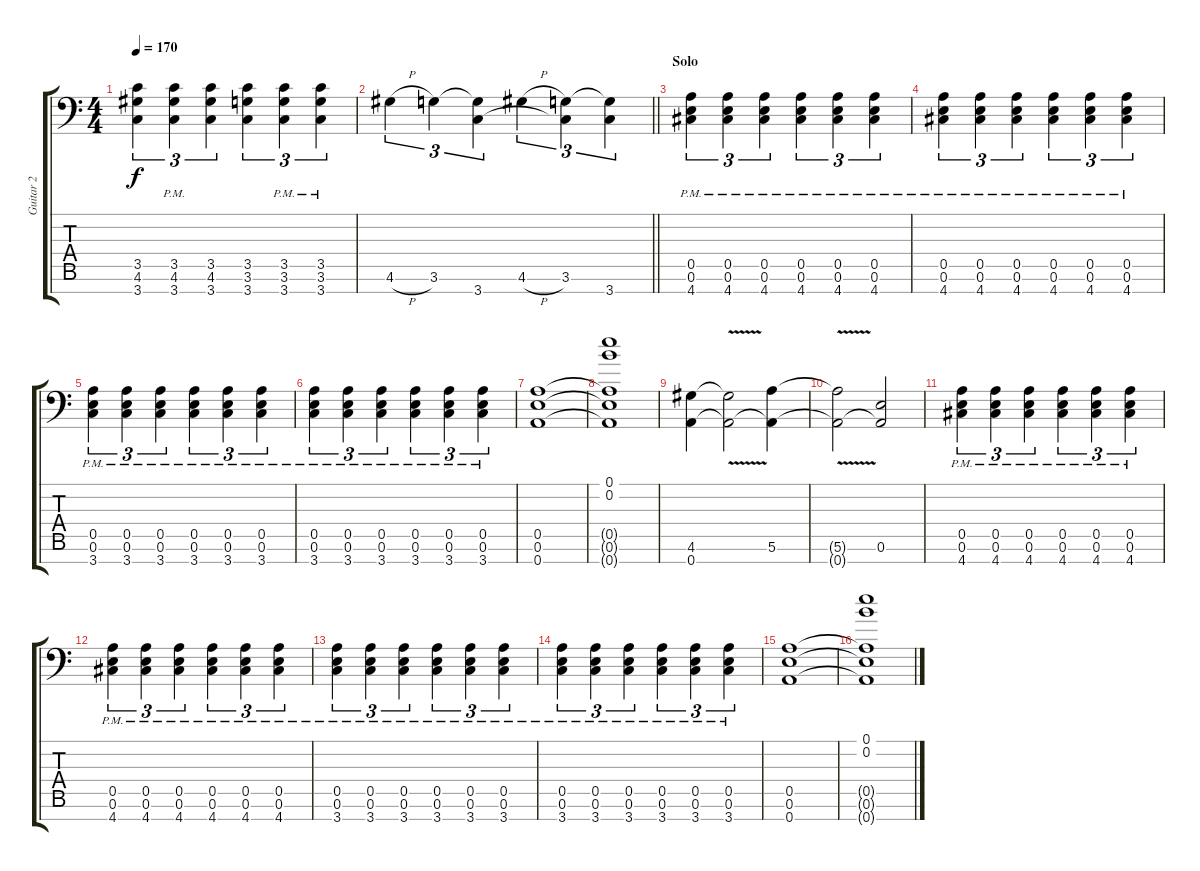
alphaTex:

\track ("Guitar 2" "Guitar 2") {instrument distortionguitar}
\staff {score tabs}
\tuning (E4 B3 G3 D3 A2 E2 A1) {hide}
\ts (4 4)
\tempo 170
\clef f4
\ks c
(3.5 4.6 3.7).4{tu (3 2) dy f} (3.5{pm} 4.6{pm} 3.7{pm}).4{tu (3 2)} (3.5 4.6 3.7).4{tu (3 2)} (3.5 3.6 3.7).4{tu (3 2)} (3.5{pm} 3.6{pm} 3.7{pm}).4{tu (3 2)} (3.5{pm} 3.6{pm} 3.7{pm}).4{tu (3 2)} |
\barLineRight lightlight
4.6{h}.4{tu (3 2)} 3.6.4{tu (3 2)} (3.6{t} 3.7).4{tu (3 2)} 4.6{h}.4{tu (3 2)} (3.6 3.7{t}).4{tu (3 2)} (3.6{t} 3.7).4{tu (3 2)} |
\section ("" "Solo")
(0.5{pm} 0.6{pm} 4.7{pm}).4{tu (3 2)} (0.5{pm} 0.6{pm} 4.7{pm}).4{tu (3 2)} (0.5{pm} 0.6{pm} 4.7{pm}).4{tu (3 2)} (0.5{pm} 0.6{pm} 4.7{pm}).4{tu (3 2)} (0.5{pm} 0.6{pm} 4.7{pm}).4{tu (3 2)} (0.5{pm} 0.6{pm} 4.7{pm}).4{tu (3 2)} |
(0.5{pm} 0.6{pm} 4.7{pm}).4{tu (3 2)} (0.5{pm} 0.6{pm} 4.7{pm}).4{tu (3 2)} (0.5{pm} 0.6{pm} 4.7{pm}).4{tu (3 2)} (0.5{pm} 0.6{pm} 4.7{pm}).4{tu (3 2)} (0.5{pm} 0.6{pm} 4.7{pm}).4{tu (3 2)} (0.5{pm} 0.6{pm} 4.7{pm}).4{tu (3 2)} |
(0.5{pm} 0.6{pm} 3.7{pm}).4{tu (3 2)} (0.5{pm} 0.6{pm} 3.7{pm}).4{tu (3 2)} (0.5{pm} 0.6{pm} 3.7{pm}).4{tu (3 2)} (0.5{pm} 0.6{pm} 3.7{pm}).4{tu (3 2)} (0.5{pm} 0.6{pm} 3.7{pm}).4{tu (3 2)} (0.5{pm} 0.6{pm} 3.7{pm}).4{tu (3 2)} |
(0.5{pm} 0.6{pm} 3.7{pm}).4{tu (3 2)} (0.5{pm} 0.6{pm} 3.7{pm}).4{tu (3 2)} (0.5{pm} 0.6{pm} 3.7{pm}).4{tu (3 2)} (0.5{pm} 0.6{pm} 3.7{pm}).4{tu (3 2)} (0.5{pm} 0.6{pm} 3.7{pm}).4{tu (3 2)} (0.5{pm} 0.6{pm} 3.7{pm}).4{tu (3 2)} |
(0.5 0.6 0.7).1 |
(0.1 0.2 0.5{t} 0.6{t} 0.7{t}).1 |
(4.6 0.7).4 (4.6{v t} 0.7{t}).2 (5.6 0.7{t}).4 |
(5.6{v t} 0.7{t}).2 (0.6 0.7{t}).2 |
(0.5{pm} 0.6{pm} 4.7{pm}).4{tu (3 2)} (0.5{pm} 0.6{pm} 4.7{pm}).4{tu (3 2)} (0.5{pm} 0.6{pm} 4.7{pm}).4{tu (3 2)} (0.5{pm} 0.6{pm} 4.7{pm}).4{tu (3 2)} (0.5{pm} 0.6{pm} 4.7{pm}).4{tu (3 2)} (0.5{pm} 0.6{pm} 4.7{pm}).4{tu (3 2)} |
(0.5{pm} 0.6{pm} 4.7{pm}).4{tu (3 2)} (0.5{pm} 0.6{pm} 4.7{pm}).4{tu (3 2)} (0.5{pm} 0.6{pm} 4.7{pm}).4{tu (3 2)} (0.5{pm} 0.6{pm} 4.7{pm}).4{tu (3 2)} (0.5{pm} 0.6{pm} 4.7{pm}).4{tu (3 2)} (0.5{pm} 0.6{pm} 4.7{pm}).4{tu (3 2)} |
(0.5{pm} 0.6{pm} 3.7{pm}).4{tu (3 2)} (0.5{pm} 0.6{pm} 3.7{pm}).4{tu (3 2)} (0.5{pm} 0.6{pm} 3.7{pm}).4{tu (3 2)} (0.5{pm} 0.6{pm} 3.7{pm}).4{tu (3 2)} (0.5{pm} 0.6{pm} 3.7{pm}).4{tu (3 2)} (0.5{pm} 0.6{pm} 3.7{pm}).4{tu (3 2)} |
(0.5{pm} 0.6{pm} 3.7{pm}).4{tu (3 2)} (0.5{pm} 0.6{pm} 3.7{pm}).4{tu (3 2)} (0.5{pm} 0.6{pm} 3.7{pm}).4{tu (3 2)} (0.5{pm} 0.6{pm} 3.7{pm}).4{tu (3 2)} (0.5{pm} 0.6{pm} 3.7{pm}).4{tu (3 2)} (0.5{pm} 0.6{pm} 3.7{pm}).4{tu (3 2)} |
(0.5 0.6 0.7).1 |
(0.1 0.2 0.5{t} 0.6{t} 0.7{t}).1
